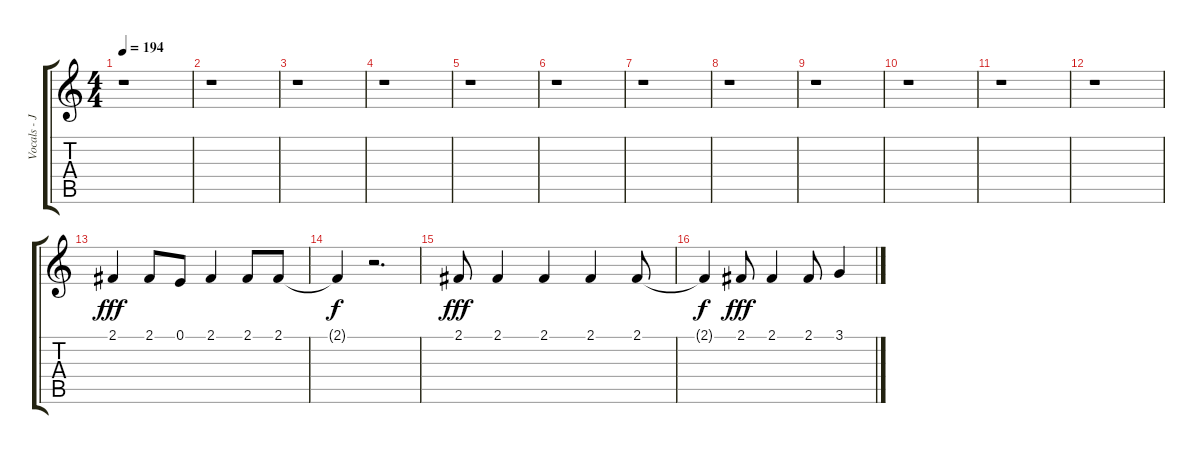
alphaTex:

\track ("Vocals - James" "Vocals - J") {instrument lead6voice}
\staff {score tabs}
\tuning (E4 B3 G3 D3 A2 E2) {hide}
\ts (4 4)
\tempo 194
\clef g2
\ks c
r.1{dy fff} |
r.1 |
r.1 |
r.1 |
r.1 |
r.1 |
r.1 |
r.1 |
r.1 |
r.1 |
r.1 |
r.1 |
2.1.4 2.1.8 0.1.8 2.1.4 2.1.8 2.1.8 |
2.1{t}.4{dy f} r.2{d} |
2.1.8{dy fff} 2.1.4 2.1.4 2.1.4 2.1.8 |
2.1{t}.4{dy f} 2.1.8{dy fff} 2.1.4 2.1.8 3.1.4
